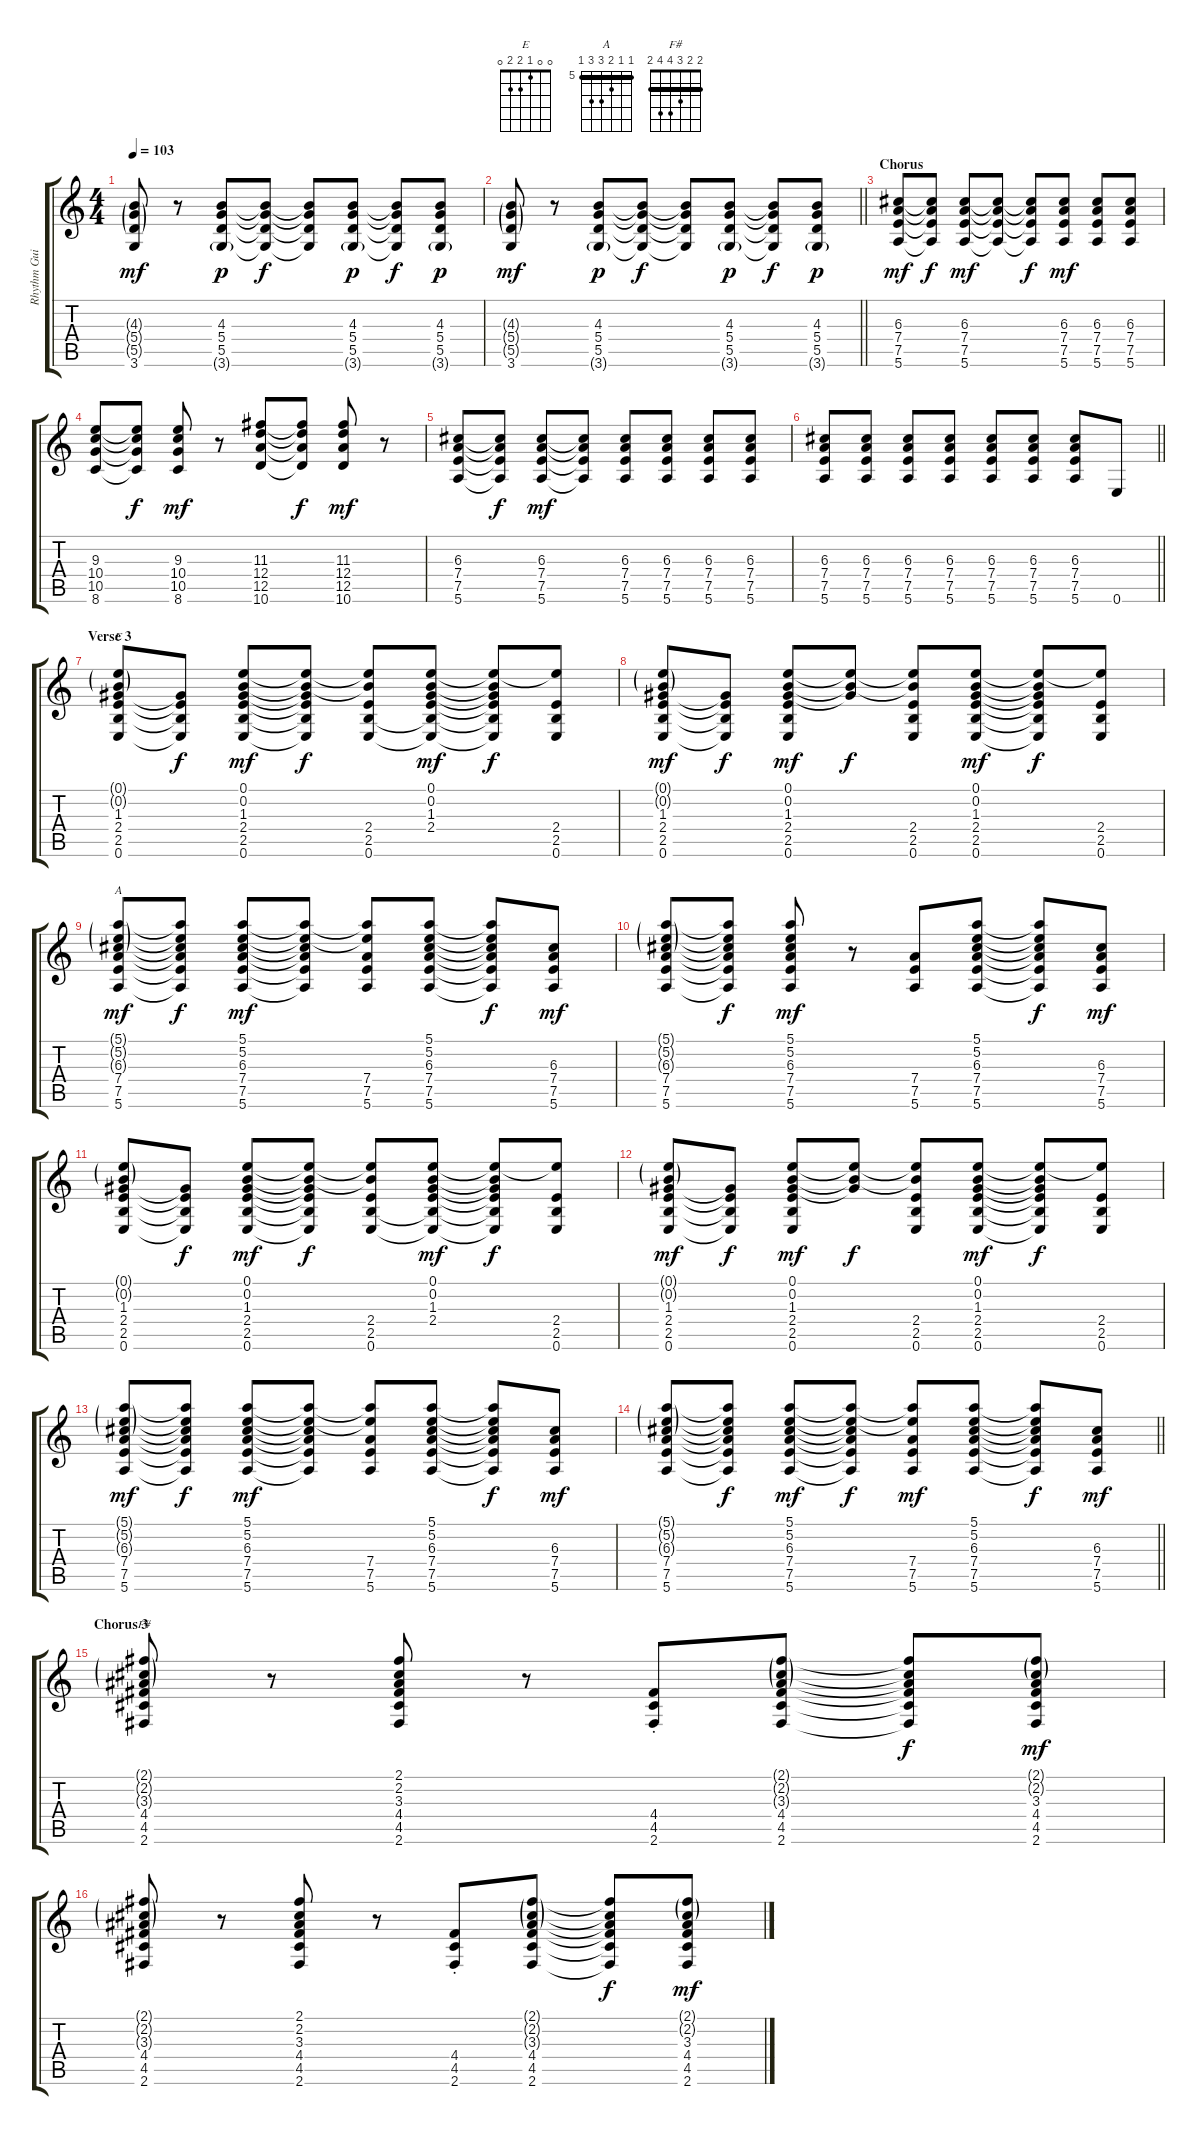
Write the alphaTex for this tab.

\track ("Rhythm Guitar (Paul Kantner)" "Rhythm Gui") {instrument electricguitarclean}
\staff {score tabs}
\tuning (E4 B3 G3 D3 A2 E2) {hide}
\chord ("E" 0 0 1 2 2 0)
\chord ("A" 5 5 6 7 7 5) {firstfret 5 barre 5}
\chord ("F#" 2 2 3 4 4 2) {barre 2}
\ts (4 4)
\tempo 103
\clef g2
\ks c
(4.3{g} 5.4{g} 5.5{g} 3.6).8{dy mf} r.8 (4.3 5.4 5.5 3.6{g}).8{dy p} (4.3{t} 5.4{t} 5.5{t} 3.6{t}).8{dy f} (4.3{t} 5.4{t} 5.5{t} 3.6{t}).8 (4.3 5.4 5.5 3.6{g}).8{dy p} (4.3{t} 5.4{t} 5.5{t} 3.6{t}).8{dy f} (4.3 5.4 5.5 3.6{g}).8{dy p} |
\barLineRight lightlight
(4.3{g} 5.4{g} 5.5{g} 3.6).8{dy mf} r.8 (4.3 5.4 5.5 3.6{g}).8{dy p} (4.3{t} 5.4{t} 5.5{t} 3.6{t}).8{dy f} (4.3{t} 5.4{t} 5.5{t} 3.6{t}).8 (4.3 5.4 5.5 3.6{g}).8{dy p} (4.3{t} 5.4{t} 5.5{t} 3.6{t}).8{dy f} (4.3 5.4 5.5 3.6{g}).8{dy p} |
\section ("" "Chorus")
(6.3 7.4 7.5 5.6).8{dy mf} (6.3{t} 7.4{t} 7.5{t} 5.6{t}).8{dy f} (6.3 7.4 7.5 5.6).8{dy mf} (6.3{t} 7.4{t} 7.5{t} 5.6{t}).8 (6.3{t} 7.4{t} 7.5{t} 5.6{t}).8{dy f} (6.3 7.4 7.5 5.6).8{dy mf} (6.3 7.4 7.5 5.6).8 (6.3 7.4 7.5 5.6).8 |
(9.3 10.4 10.5 8.6).8 (9.3{t} 10.4{t} 10.5{t} 8.6{t}).8{dy f} (9.3 10.4 10.5 8.6).8{dy mf} r.8 (11.3 12.4 12.5 10.6).8 (11.3{t} 12.4{t} 12.5{t} 10.6{t}).8{dy f} (11.3 12.4 12.5 10.6).8{dy mf} r.8 |
(6.3 7.4 7.5 5.6).8 (6.3{t} 7.4{t} 7.5{t} 5.6{t}).8{dy f} (6.3 7.4 7.5 5.6).8{dy mf} (6.3{t} 7.4{t} 7.5{t} 5.6{t}).8 (6.3 7.4 7.5 5.6).8 (6.3 7.4 7.5 5.6).8 (6.3 7.4 7.5 5.6).8 (6.3 7.4 7.5 5.6).8 |
\barLineRight lightlight
(6.3 7.4 7.5 5.6).8 (6.3 7.4 7.5 5.6).8 (6.3 7.4 7.5 5.6).8 (6.3 7.4 7.5 5.6).8 (6.3 7.4 7.5 5.6).8 (6.3 7.4 7.5 5.6).8 (6.3 7.4 7.5 5.6).8 0.6.8 |
\section ("" "Verse 3")
(0.1{g} 0.2{g} 1.3 2.4 2.5 0.6).8{ch "E"} (1.3{t} 2.4{t} 2.5{t} 0.6{t}).8{dy f} (0.1 0.2 1.3 2.4 2.5 0.6).8{dy mf} (0.1{t} 0.2{t} 1.3{t} 2.4{t} 2.5{t} 0.6{t}).8{dy f} (0.1{t} 0.2{t} 2.4 2.5 0.6).8 (0.1 0.2 1.3 2.4 2.5{t} 0.6{t}).8{dy mf} (0.1{t} 0.2{t} 1.3{t} 2.4{t} 2.5{t} 0.6{t}).8{dy f} (0.1{t} 2.4 2.5 0.6).8 |
(0.1{g} 0.2{g} 1.3 2.4 2.5 0.6).8{dy mf} (1.3{t} 2.4{t} 2.5{t} 0.6{t}).8{dy f} (0.1 0.2 1.3 2.4 2.5 0.6).8{dy mf} (0.1{t} 0.2{t} 1.3{t}).8{dy f} (0.1{t} 0.2{t} 2.4 2.5 0.6).8 (0.1 0.2 1.3 2.4 2.5 0.6).8{dy mf} (0.1{t} 0.2{t} 1.3{t} 2.4{t} 2.5{t} 0.6{t}).8{dy f} (0.1{t} 2.4 2.5 0.6).8 |
(5.1{g} 5.2{g} 6.3{g} 7.4 7.5 5.6).8{ch "A" dy mf} (5.1{t} 5.2{t} 6.3{t} 7.4{t} 7.5{t} 5.6{t}).8{dy f} (5.1 5.2 6.3 7.4 7.5 5.6).8{dy mf} (5.1{t} 5.2{t} 6.3{t} 7.4{t} 7.5{t} 5.6{t}).8 (5.1{t} 5.2{t} 7.4 7.5 5.6).8 (5.1 5.2 6.3 7.4 7.5 5.6).8 (5.1{t} 5.2{t} 6.3{t} 7.4{t} 7.5{t} 5.6{t}).8{dy f} (6.3 7.4 7.5 5.6).8{dy mf} |
(5.1{g} 5.2{g} 6.3{g} 7.4 7.5 5.6).8 (5.1{t} 5.2{t} 6.3{t} 7.4{t} 7.5{t} 5.6{t}).8{dy f} (5.1 5.2 6.3 7.4 7.5 5.6).8{dy mf} r.8 (7.4 7.5 5.6).8 (5.1 5.2 6.3 7.4 7.5 5.6).8 (5.1{t} 5.2{t} 6.3{t} 7.4{t} 7.5{t} 5.6{t}).8{dy f} (6.3 7.4 7.5 5.6).8{dy mf} |
(0.1{g} 0.2{g} 1.3 2.4 2.5 0.6).8 (1.3{t} 2.4{t} 2.5{t} 0.6{t}).8{dy f} (0.1 0.2 1.3 2.4 2.5 0.6).8{dy mf} (0.1{t} 0.2{t} 1.3{t} 2.4{t} 2.5{t} 0.6{t}).8{dy f} (0.1{t} 0.2{t} 2.4 2.5 0.6).8 (0.1 0.2 1.3 2.4 2.5{t} 0.6{t}).8{dy mf} (0.1{t} 0.2{t} 1.3{t} 2.4{t} 2.5{t} 0.6{t}).8{dy f} (0.1{t} 2.4 2.5 0.6).8 |
(0.1{g} 0.2{g} 1.3 2.4 2.5 0.6).8{dy mf} (1.3{t} 2.4{t} 2.5{t} 0.6{t}).8{dy f} (0.1 0.2 1.3 2.4 2.5 0.6).8{dy mf} (0.1{t} 0.2{t} 1.3{t}).8{dy f} (0.1{t} 0.2{t} 2.4 2.5 0.6).8 (0.1 0.2 1.3 2.4 2.5 0.6).8{dy mf} (0.1{t} 0.2{t} 1.3{t} 2.4{t} 2.5{t} 0.6{t}).8{dy f} (0.1{t} 2.4 2.5 0.6).8 |
(5.1{g} 5.2{g} 6.3{g} 7.4 7.5 5.6).8{dy mf} (5.1{t} 5.2{t} 6.3{t} 7.4{t} 7.5{t} 5.6{t}).8{dy f} (5.1 5.2 6.3 7.4 7.5 5.6).8{dy mf} (5.1{t} 5.2{t} 6.3{t} 7.4{t} 7.5{t} 5.6{t}).8 (5.1{t} 5.2{t} 7.4 7.5 5.6).8 (5.1 5.2 6.3 7.4 7.5 5.6).8 (5.1{t} 5.2{t} 6.3{t} 7.4{t} 7.5{t} 5.6{t}).8{dy f} (6.3 7.4 7.5 5.6).8{dy mf} |
\barLineRight lightlight
(5.1{g} 5.2{g} 6.3{g} 7.4 7.5 5.6).8 (5.1{t} 5.2{t} 6.3{t} 7.4{t} 7.5{t} 5.6{t}).8{dy f} (5.1 5.2 6.3 7.4 7.5 5.6).8{dy mf} (5.1{t} 5.2{t} 6.3{t} 7.4{t} 7.5{t} 5.6{t}).8{dy f} (5.1{t} 5.2{t} 7.4 7.5 5.6).8{dy mf} (5.1 5.2 6.3 7.4 7.5 5.6).8 (5.1{t} 5.2{t} 6.3{t} 7.4{t} 7.5{t} 5.6{t}).8{dy f} (6.3 7.4 7.5 5.6).8{dy mf} |
\section ("" "Chorus 3")
(2.1{g} 2.2{g} 3.3{g} 4.4 4.5 2.6).8{ch "F#"} r.8 (2.1 2.2 3.3 4.4 4.5 2.6).8 r.8 (4.4 4.5 2.6{st}).8 (2.1{g} 2.2{g} 3.3{g} 4.4 4.5 2.6).8 (2.1{t} 2.2{t} 3.3{t} 4.4{t} 4.5{t} 2.6{t}).8{dy f} (2.1{g} 2.2{g} 3.3 4.4 4.5 2.6).8{dy mf} |
(2.1{g} 2.2{g} 3.3{g} 4.4 4.5 2.6).8 r.8 (2.1 2.2 3.3 4.4 4.5 2.6).8 r.8 (4.4 4.5 2.6{st}).8 (2.1{g} 2.2{g} 3.3{g} 4.4 4.5 2.6).8 (2.1{t} 2.2{t} 3.3{t} 4.4{t} 4.5{t} 2.6{t}).8{dy f} (2.1{g} 2.2{g} 3.3 4.4 4.5 2.6).8{dy mf}
